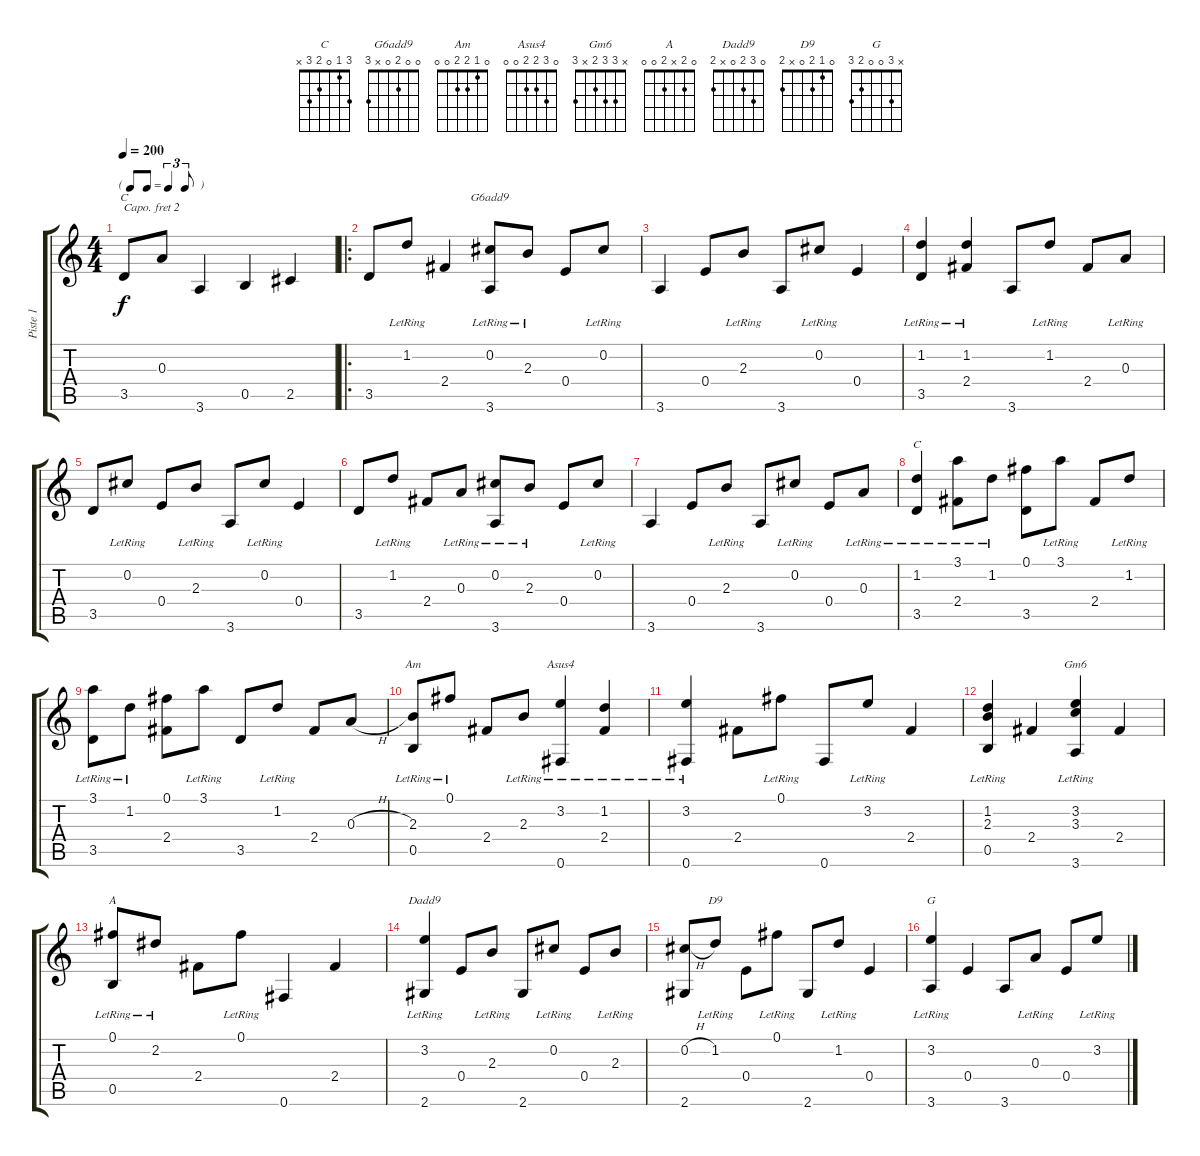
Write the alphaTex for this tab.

\track ("Piste 1" "Piste 1") {instrument acousticguitarnylon}
\staff {score tabs}
\capo 2
\tuning (E4 B3 G3 D3 A2 E2) {hide}
\chord ("C" 0 1 0 2 3 0)
\chord ("G6add9" 0 0 2 0 x 3)
\chord ("C" 3 1 0 2 3 x)
\chord ("Am" 0 1 2 2 0 0)
\chord ("Asus4" 0 3 2 2 0 0)
\chord ("Gm6" x 3 3 2 x 3)
\chord ("A" 0 2 x 2 0 0)
\chord ("Dadd9" 0 3 2 0 x 2)
\chord ("D9" 0 1 2 0 x 2)
\chord ("G" x 3 0 0 2 3)
\ts (4 4)
\tf triplet8th
\tempo 200
\clef g2
\ks c
3.5.8{ch "C" dy f} 0.3.8 3.6.4 0.5.4 2.5.4 |
\ro
3.5.8 1.2{lr}.8 2.4.4 (0.2{lr} 3.6).8{ch "G6add9"} 2.3{lr}.8 0.4.8 0.2{lr}.8 |
3.6.4 0.4.8 2.3{lr}.8 3.6.8 0.2{lr}.8 0.4.4 |
(1.2{lr} 3.5).4 (1.2{lr} 2.4).4 3.6.8 1.2{lr}.8 2.4.8 0.3{lr}.8 |
3.5.8 0.2{lr}.8 0.4.8 2.3{lr}.8 3.6.8 0.2{lr}.8 0.4.4 |
3.5.8 1.2{lr}.8 2.4.8 0.3{lr}.8 (0.2{lr} 3.6).8 2.3{lr}.8 0.4.8 0.2{lr}.8 |
3.6.4 0.4.8 2.3{lr}.8 3.6.8 0.2{lr}.8 0.4.8 0.3{lr}.8 |
(1.2{lr} 3.5).4{ch "C"} (3.1{lr} 2.4).8 1.2{lr}.8 (0.1 3.5).8 3.1{lr}.8 2.4.8 1.2{lr}.8 |
(3.1{lr} 3.5).8 1.2{lr}.8 (0.1 2.4).8 3.1{lr}.8 3.5.8 1.2{lr}.8 2.4.8 0.3{h}.8 |
(2.3{lr} 0.5).8{ch "Am"} 0.1{lr}.8 2.4.8 2.3{lr}.8 (3.2{lr} 0.6).4{ch "Asus4"} (1.2{lr} 2.4).4 |
(3.2{lr} 0.6).4 2.4.8 0.1{lr}.8 0.6.8 3.2{lr}.8 2.4.4 |
(1.2{lr} 2.3{lr} 0.5).4 2.4.4 (3.2{lr} 3.3{lr} 3.6).4{ch "Gm6"} 2.4.4 |
(0.1{lr} 0.5).8{ch "A"} 2.2{lr}.8 2.4.8 0.1{lr}.8 0.6.4 2.4.4 |
(3.2{lr} 2.6).4{ch "Dadd9"} 0.4.8 2.3{lr}.8 2.6.8 0.2{lr}.8 0.4.8 2.3{lr}.8 |
(0.2{h} 2.6).8 1.2{lr}.8{ch "D9"} 0.4.8 0.1{lr}.8 2.6.8 1.2{lr}.8 0.4.4 |
(3.2{lr} 3.6).4{ch "G"} 0.4.4 3.6.8 0.3{lr}.8 0.4.8 3.2{lr}.8
